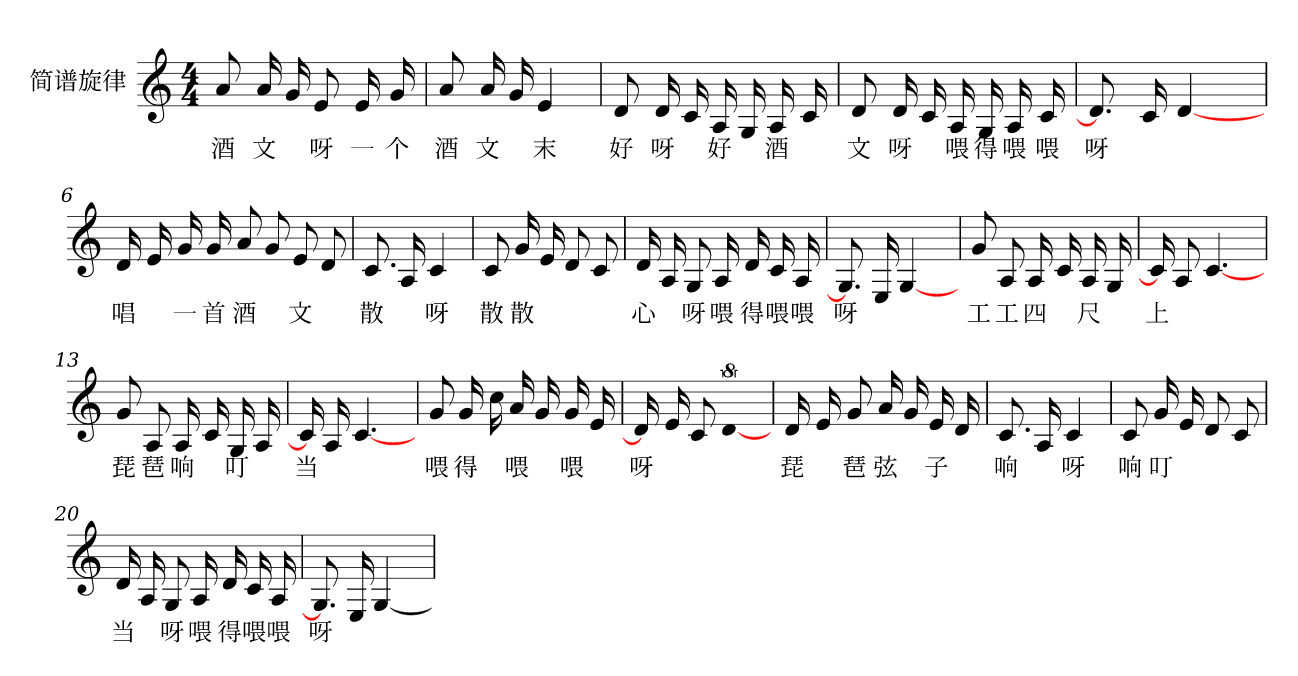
**kern	**text
*part1	*part1
*staff1	*staff1
*I"简谱旋律	*
*k[]	*
*M4/4	*
=1	=1
8a	酒
16a	文
16g	.
8e	呀
16e	一
16g	个
=2	=2
8a	酒
16a	文
16g	.
4e	末
=3	=3
8d	好
16d	呀
16c	.
16A	好
16G	.
16A	酒
16c	.
=4	=4
8d	文
16d	呀
16c	.
16A	喂
16G	得
16A	喂
16c	喂
=5	=5
8.d]	呀
16c	.
!LO:N:vis=4	!
[4..d	.
=6	=6
16d	唱
16e	.
16g	一
16g	首
8a	酒
8g	.
8e	文
8d	.
=7	=7
8.c	散
16A	.
4c	呀
=8	=8
8c	散
16g	散
16e	.
8d	.
8c	.
=9	=9
16d	心
16A	.
8G	呀
16A	喂
16d	得
16c	喂
16A	喂
=10	=10
8.G]	呀
16E	.
!LO:N:vis=4	!
[4..G	.
=11	=11
8g	工
8A	工
16A	四
16c	.
16A	尺
16G	.
=12	=12
16c]	上
8A	.
!LO:N:vis=4.	!
[4..c	.
=13	=13
8g	琵
8A	琶
16A	响
16c	.
16G	叮
16A	.
=14	=14
16c]	当
16A	.
!LO:N:vis=4.	!
[4..c	.
=15	=15
8g	喂
16g	得
16cc	.
16a	喂
16g	.
16g	喂
16e	.
=16	=16
16d]	呀
16e	.
8c	.
!LO:N:vis=4	!
[16%5d	.
=17	=17
16d	琵
16e	.
8g	琶
16a	弦
16g	.
16e	子
16d	.
=18	=18
8.c	响
16A	.
4c	呀
=19	=19
8c	响
16g	叮
16e	.
8d	.
8c	.
=20	=20
16d	当
16A	.
8G	呀
16A	喂
16d	得
16c	喂
16A	喂
=21	=21
8.G]	呀
16E	.
!LO:N:vis=4	!
[4..G	.
=	=
*-	*-
